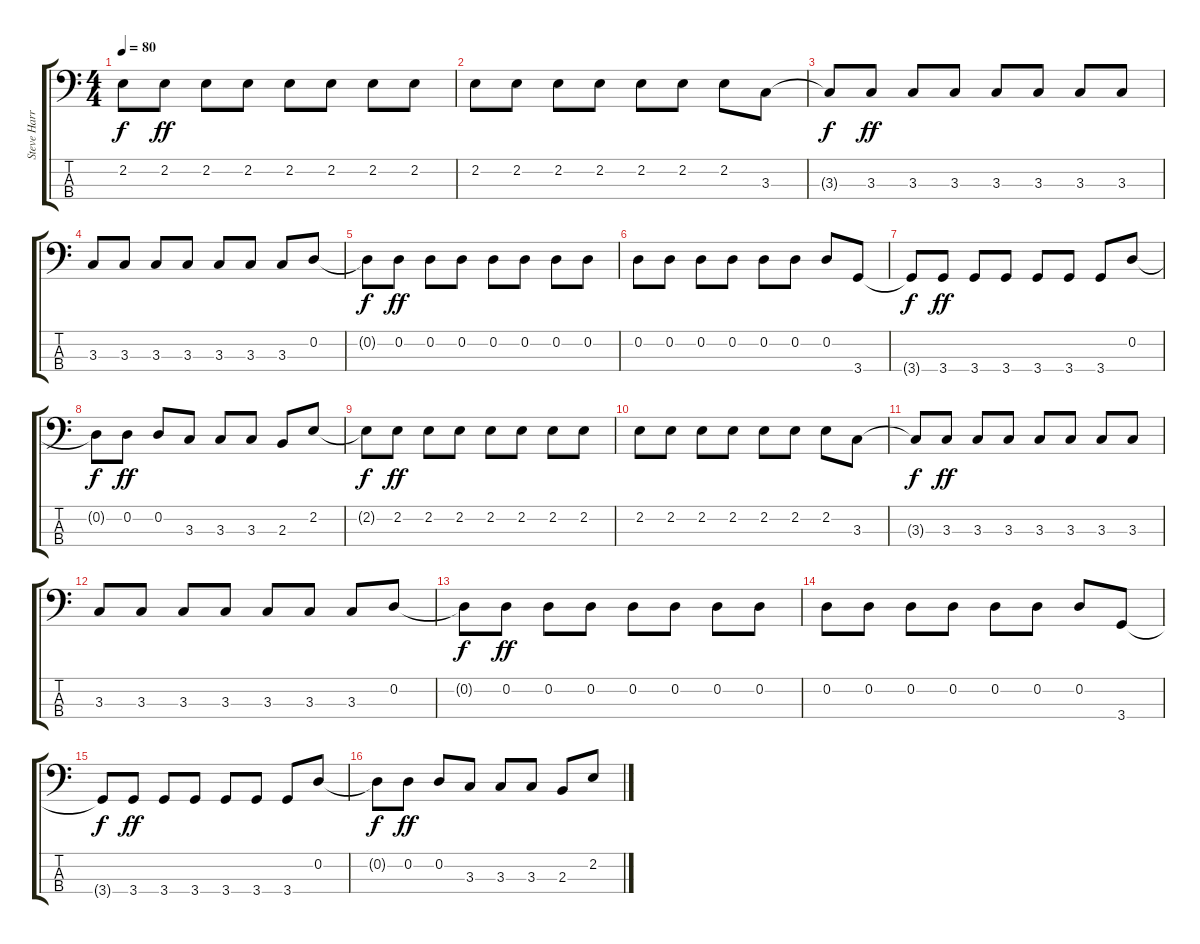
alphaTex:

\track ("Steve Harris" "Steve Harr") {instrument electricbassfinger}
\staff {score tabs}
\tuning (G2 D2 A1 E1) {hide}
\ts (4 4)
\tempo 80
\clef f4
\ks c
2.2{t}.8{dy f} 2.2.8{dy ff} 2.2.8 2.2.8 2.2.8 2.2.8 2.2.8 2.2.8 |
2.2.8 2.2.8 2.2.8 2.2.8 2.2.8 2.2.8 2.2.8 3.3.8 |
3.3{t}.8{dy f} 3.3.8{dy ff} 3.3.8 3.3.8 3.3.8 3.3.8 3.3.8 3.3.8 |
3.3.8 3.3.8 3.3.8 3.3.8 3.3.8 3.3.8 3.3.8 0.2.8 |
0.2{t}.8{dy f} 0.2.8{dy ff} 0.2.8 0.2.8 0.2.8 0.2.8 0.2.8 0.2.8 |
0.2.8 0.2.8 0.2.8 0.2.8 0.2.8 0.2.8 0.2.8 3.4.8 |
3.4{t}.8{dy f} 3.4.8{dy ff} 3.4.8 3.4.8 3.4.8 3.4.8 3.4.8 0.2.8 |
0.2{t}.8{dy f} 0.2.8{dy ff} 0.2.8 3.3.8 3.3.8 3.3.8 2.3.8 2.2.8 |
2.2{t}.8{dy f} 2.2.8{dy ff} 2.2.8 2.2.8 2.2.8 2.2.8 2.2.8 2.2.8 |
2.2.8 2.2.8 2.2.8 2.2.8 2.2.8 2.2.8 2.2.8 3.3.8 |
3.3{t}.8{dy f} 3.3.8{dy ff} 3.3.8 3.3.8 3.3.8 3.3.8 3.3.8 3.3.8 |
3.3.8 3.3.8 3.3.8 3.3.8 3.3.8 3.3.8 3.3.8 0.2.8 |
0.2{t}.8{dy f} 0.2.8{dy ff} 0.2.8 0.2.8 0.2.8 0.2.8 0.2.8 0.2.8 |
0.2.8 0.2.8 0.2.8 0.2.8 0.2.8 0.2.8 0.2.8 3.4.8 |
3.4{t}.8{dy f} 3.4.8{dy ff} 3.4.8 3.4.8 3.4.8 3.4.8 3.4.8 0.2.8 |
0.2{t}.8{dy f} 0.2.8{dy ff} 0.2.8 3.3.8 3.3.8 3.3.8 2.3.8 2.2.8
